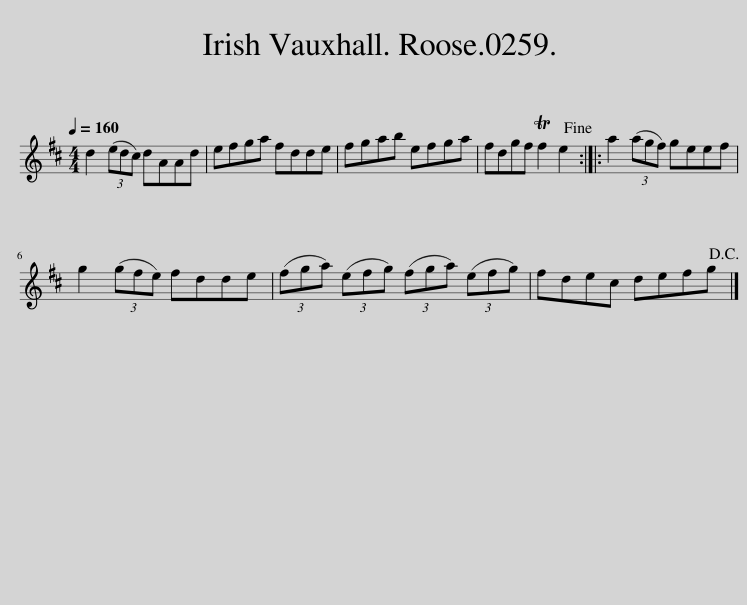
X:1
L:1/8
Q:1/4=160
M:4/4
I:linebreak $
K:D
V:1 treble
V:1
 d2 (3(edc) dAAd | efga fdde | fgab efga | fdgf Tf2 e2!fine! :: a2 (3(agf) geef |$ %5
 g2 (3(gfe) fdde | (3(fga) (3(efg) (3(fga) (3(efg) | fdec defg!D.C.! |] %8
